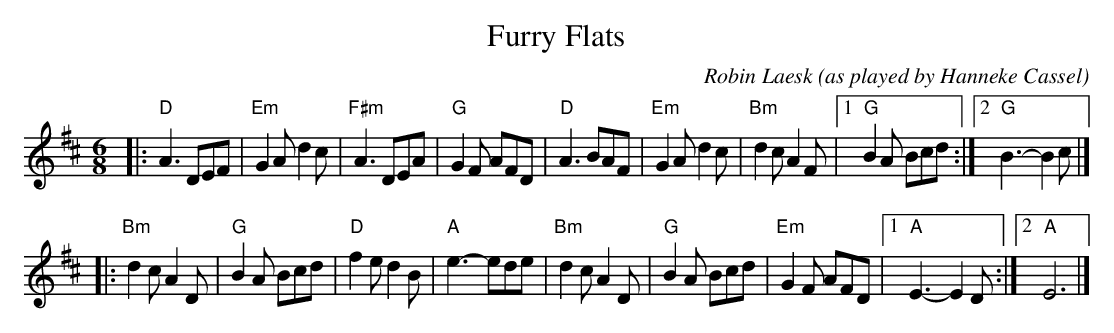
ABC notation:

X:1
T: Furry Flats
C: Robin Laesk
O: as played by Hanneke Cassel
M: 6/8
L: 1/8
K: D
|:\
"D" A3 DEF | "Em"G2A d2c | "F#m"A3 DEA | "G"G2F AFD |\
"D" A3 BAF | "Em"G2A d2c | "Bm"d2c A2F |1 "G"B2A Bcd :|2 "G"B3- B2c |]
|:\
"Bm"d2c A2D | "G"B2A Bcd | "D"f2e d2B | "A"e3- ede |\
"Bm"d2c A2D | "G"B2A Bcd | "Em"G2F AFD |1 "A"E3- E2D :|2 "A"E6 |]
